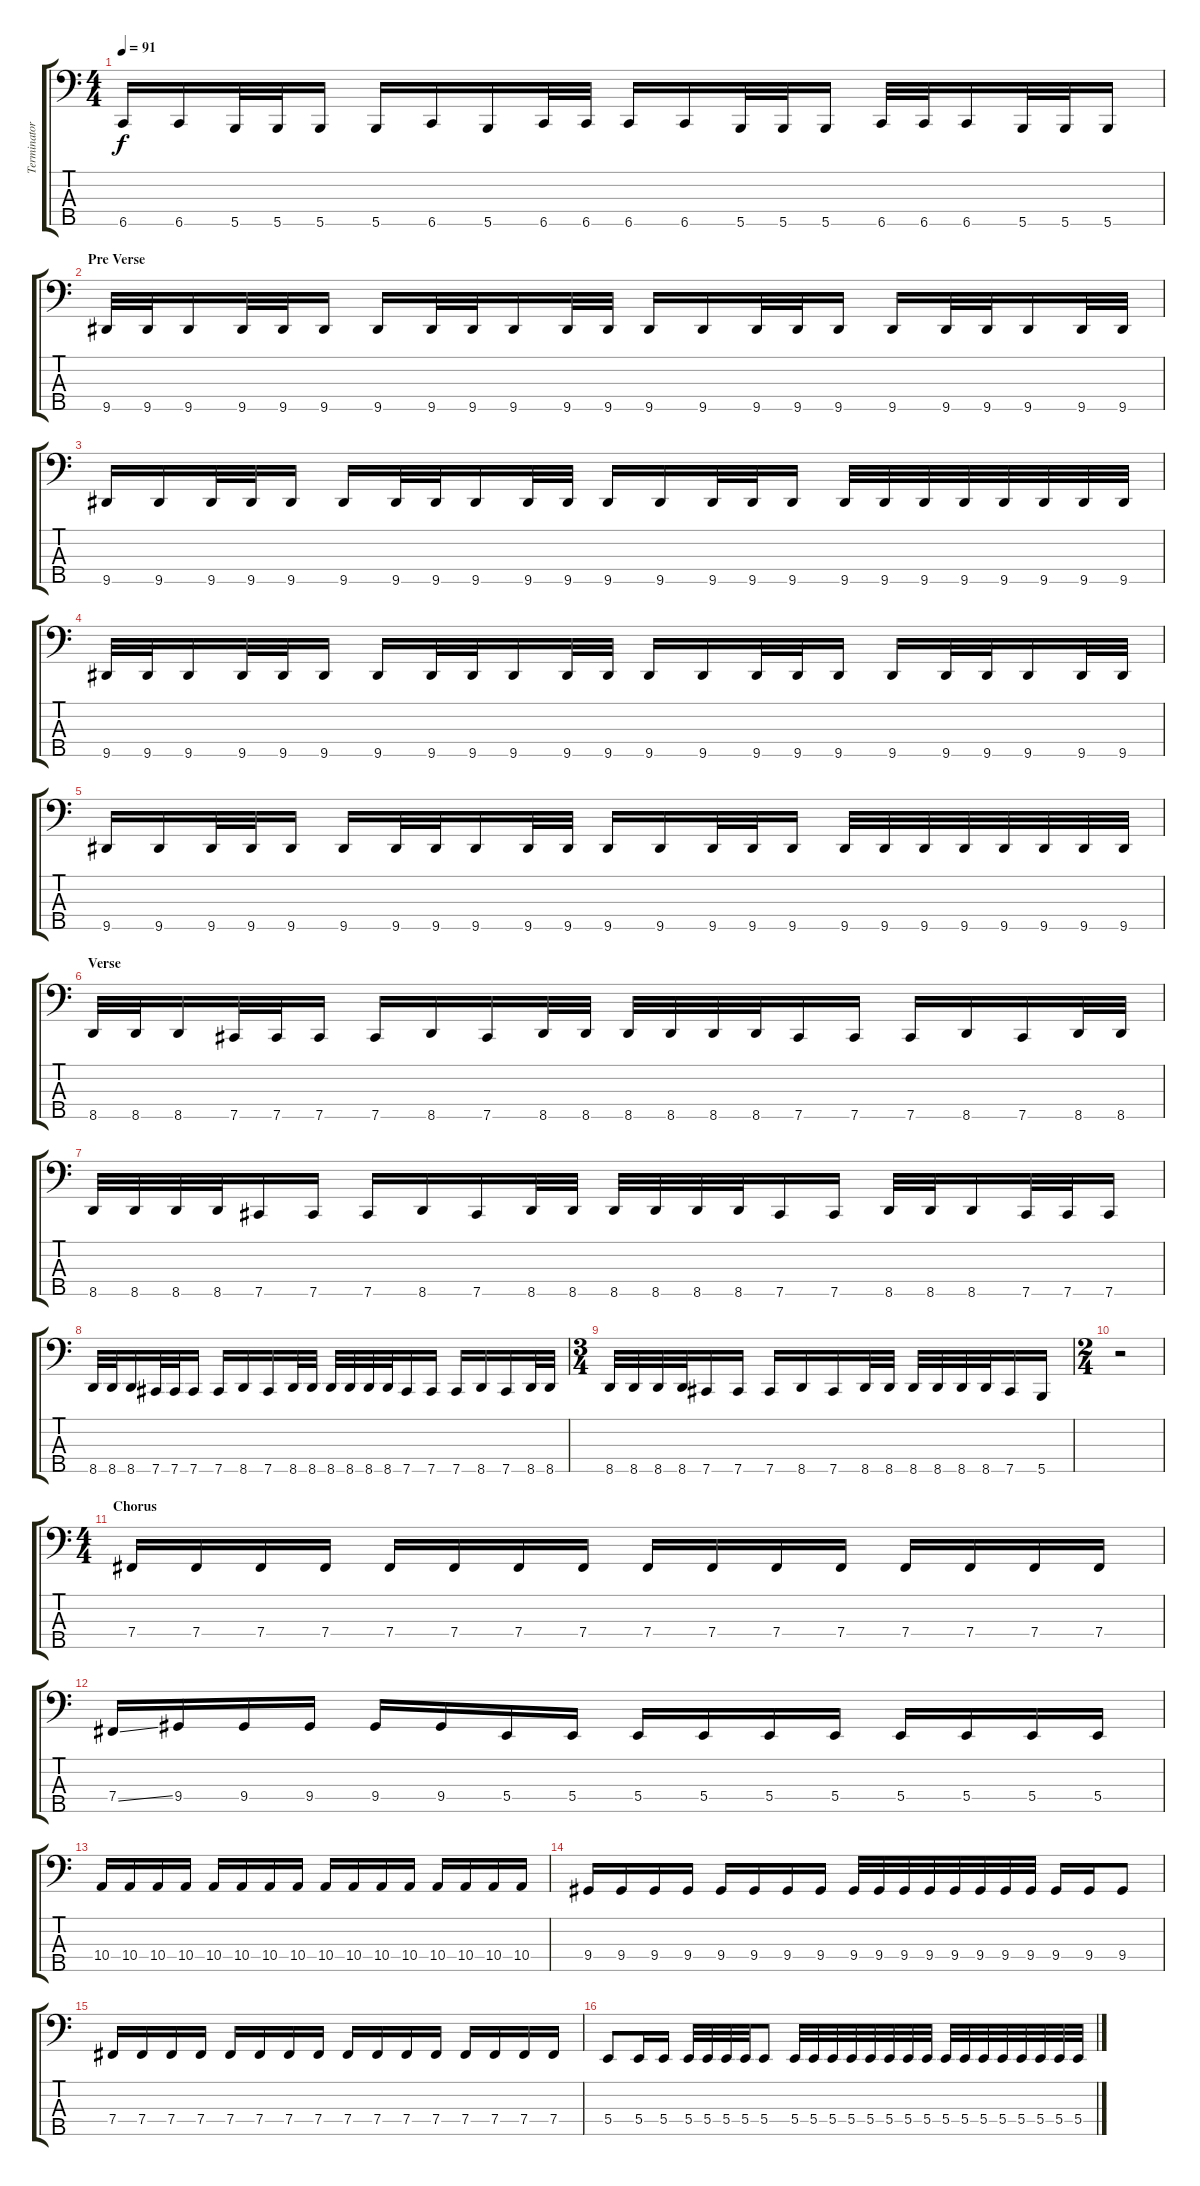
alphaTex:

\track ("Terminator" "Terminator") {instrument electricbasspick}
\staff {score tabs}
\tuning (D2 A1 E1 B0 Gb0) {hide}
\ts (4 4)
\tempo 91
\clef f4
\ks c
6.5.16{dy f} 6.5.16 5.5.32 5.5.32 5.5.16 5.5.16 6.5.16 5.5.16 6.5.32 6.5.32 6.5.16 6.5.16 5.5.32 5.5.32 5.5.16 6.5.32 6.5.32 6.5.16 5.5.32 5.5.32 5.5.16 |
\section ("" "Pre Verse")
9.5.32 9.5.32 9.5.16 9.5.32 9.5.32 9.5.16 9.5.16 9.5.32 9.5.32 9.5.16 9.5.32 9.5.32 9.5.16 9.5.16 9.5.32 9.5.32 9.5.16 9.5.16 9.5.32 9.5.32 9.5.16 9.5.32 9.5.32 |
9.5.16 9.5.16 9.5.32 9.5.32 9.5.16 9.5.16 9.5.32 9.5.32 9.5.16 9.5.32 9.5.32 9.5.16 9.5.16 9.5.32 9.5.32 9.5.16 9.5.32 9.5.32 9.5.32 9.5.32 9.5.32 9.5.32 9.5.32 9.5.32 |
9.5.32 9.5.32 9.5.16 9.5.32 9.5.32 9.5.16 9.5.16 9.5.32 9.5.32 9.5.16 9.5.32 9.5.32 9.5.16 9.5.16 9.5.32 9.5.32 9.5.16 9.5.16 9.5.32 9.5.32 9.5.16 9.5.32 9.5.32 |
9.5.16 9.5.16 9.5.32 9.5.32 9.5.16 9.5.16 9.5.32 9.5.32 9.5.16 9.5.32 9.5.32 9.5.16 9.5.16 9.5.32 9.5.32 9.5.16 9.5.32 9.5.32 9.5.32 9.5.32 9.5.32 9.5.32 9.5.32 9.5.32 |
\section ("" "Verse")
8.5.32 8.5.32 8.5.16 7.5.32 7.5.32 7.5.16 7.5.16 8.5.16 7.5.16 8.5.32 8.5.32 8.5.32 8.5.32 8.5.32 8.5.32 7.5.16 7.5.16 7.5.16 8.5.16 7.5.16 8.5.32 8.5.32 |
8.5.32 8.5.32 8.5.32 8.5.32 7.5.16 7.5.16 7.5.16 8.5.16 7.5.16 8.5.32 8.5.32 8.5.32 8.5.32 8.5.32 8.5.32 7.5.16 7.5.16 8.5.32 8.5.32 8.5.16 7.5.32 7.5.32 7.5.16 |
8.5.32 8.5.32 8.5.16 7.5.32 7.5.32 7.5.16 7.5.16 8.5.16 7.5.16 8.5.32 8.5.32 8.5.32 8.5.32 8.5.32 8.5.32 7.5.16 7.5.16 7.5.16 8.5.16 7.5.16 8.5.32 8.5.32 |
\ts (3 4)
8.5.32 8.5.32 8.5.32 8.5.32 7.5.16 7.5.16 7.5.16 8.5.16 7.5.16 8.5.32 8.5.32 8.5.32 8.5.32 8.5.32 8.5.32 7.5.16 5.5.16 |
\ts (2 4)
r.2 |
\ts (4 4)
\section ("" "Chorus")
7.4.16 7.4.16 7.4.16 7.4.16 7.4.16 7.4.16 7.4.16 7.4.16 7.4.16 7.4.16 7.4.16 7.4.16 7.4.16 7.4.16 7.4.16 7.4.16 |
7.4{ss}.16 9.4.16 9.4.16 9.4.16 9.4.16 9.4.16 5.4.16 5.4.16 5.4.16 5.4.16 5.4.16 5.4.16 5.4.16 5.4.16 5.4.16 5.4.16 |
10.4.16 10.4.16 10.4.16 10.4.16 10.4.16 10.4.16 10.4.16 10.4.16 10.4.16 10.4.16 10.4.16 10.4.16 10.4.16 10.4.16 10.4.16 10.4.16 |
9.4.16 9.4.16 9.4.16 9.4.16 9.4.16 9.4.16 9.4.16 9.4.16 9.4.32 9.4.32 9.4.32 9.4.32 9.4.32 9.4.32 9.4.32 9.4.32 9.4.16 9.4.16 9.4.8 |
7.4.16 7.4.16 7.4.16 7.4.16 7.4.16 7.4.16 7.4.16 7.4.16 7.4.16 7.4.16 7.4.16 7.4.16 7.4.16 7.4.16 7.4.16 7.4.16 |
5.4.8 5.4.16 5.4.16 5.4.32 5.4.32 5.4.32 5.4.32 5.4.8 5.4.32 5.4.32 5.4.32 5.4.32 5.4.32 5.4.32 5.4.32 5.4.32 5.4.32 5.4.32 5.4.32 5.4.32 5.4.32 5.4.32 5.4.32 5.4.32
